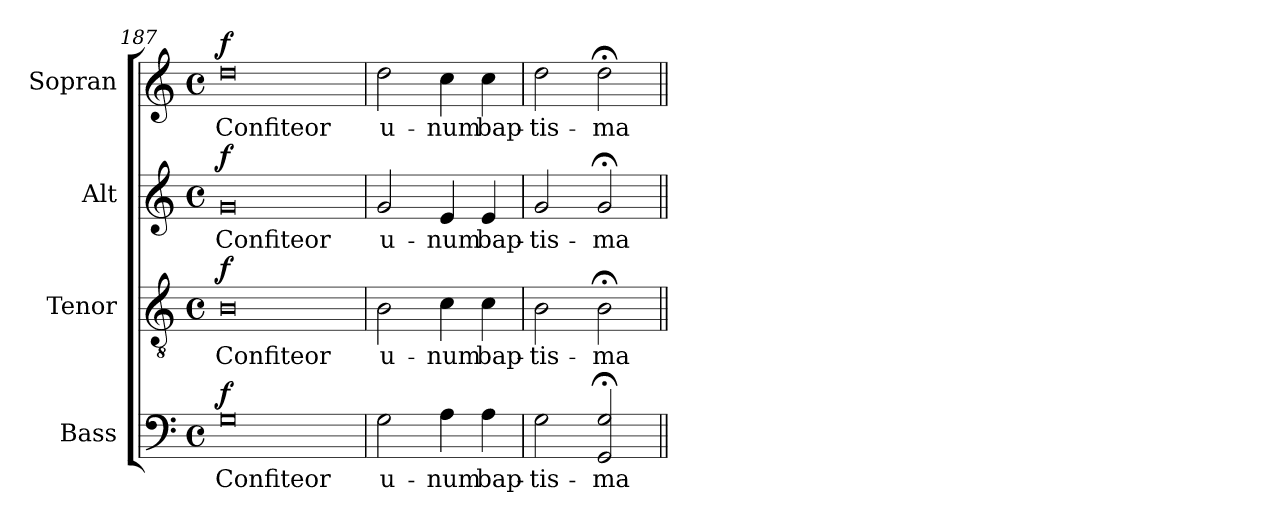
**kern	**text	**dynam	**kern	**text	**dynam	**kern	**text	**dynam	**kern	**text	**dynam
*part4	*part4	*part4	*part3	*part3	*part3	*part2	*part2	*part2	*part1	*part1	*part1
*staff4	*staff4	*staff4	*staff3	*staff3	*staff3	*staff2	*staff2	*staff2	*staff1	*staff1	*staff1
*I"Bass	*	*	*I"Tenor	*	*	*I"Alt	*	*	*I"Sopran	*	*
*I'B.	*	*	*I'T.	*	*	*I'A.	*	*	*I'S.	*	*
*clefF4	*	*	*clefGv2	*	*	*clefG2	*	*	*clefG2	*	*
*k[]	*	*	*k[]	*	*	*k[]	*	*	*k[]	*	*
*C:	*	*	*C:	*	*	*C:	*	*	*C:	*	*
*M4/4	*	*	*M4/4	*	*	*M4/4	*	*	*M4/4	*	*
*met(c)	*	*	*met(c)	*	*	*met(c)	*	*	*met(c)	*	*
=187	=187	=187	=187	=187	=187	=187	=187	=187	=187	=187	=187
!	!LO:LY:b	!LO:DY:a	!	!LO:LY:b	!LO:DY:a	!	!LO:LY:b	!LO:DY:a	!	!LO:LY:b	!LO:DY:a
0G	Confiteor	f	0B	Confiteor	f	0g	Confiteor	f	0dd	Confiteor	f
=188	=188	=188	=188	=188	=188	=188	=188	=188	=188	=188	=188
!	!LO:LY:b	!	!	!LO:LY:b	!	!	!LO:LY:b	!	!	!LO:LY:b	!
2G\	u-	.	2B\	u-	.	2g/	u-	.	2dd\	u-	.
!	!LO:LY:b	!	!	!LO:LY:b	!	!	!LO:LY:b	!	!	!LO:LY:b	!
4A\	-num	.	4c\	-num	.	4e/	-num	.	4cc\	-num	.
!	!LO:LY:b	!	!	!LO:LY:b	!	!	!LO:LY:b	!	!	!LO:LY:b	!
4A\	bap-	.	4c\	bap-	.	4e/	bap-	.	4cc\	bap-	.
=189	=189	=189	=189	=189	=189	=189	=189	=189	=189	=189	=189
!	!LO:LY:b	!	!	!LO:LY:b	!	!	!LO:LY:b	!	!	!LO:LY:b	!
2G\	-tis-	.	2B\	-tis-	.	2g/	-tis-	.	2dd\	-tis-	.
!	!LO:LY:b	!	!	!LO:LY:b	!	!	!LO:LY:b	!	!	!LO:LY:b	!
2GG/;< 2G/;<	-ma	.	2B;<\	-ma	.	2g;</	-ma	.	2dd;<\	-ma	.
=||	=||	=||	=||	=||	=||	=||	=||	=||	=||	=||	=||
*-	*-	*-	*-	*-	*-	*-	*-	*-	*-	*-	*-
